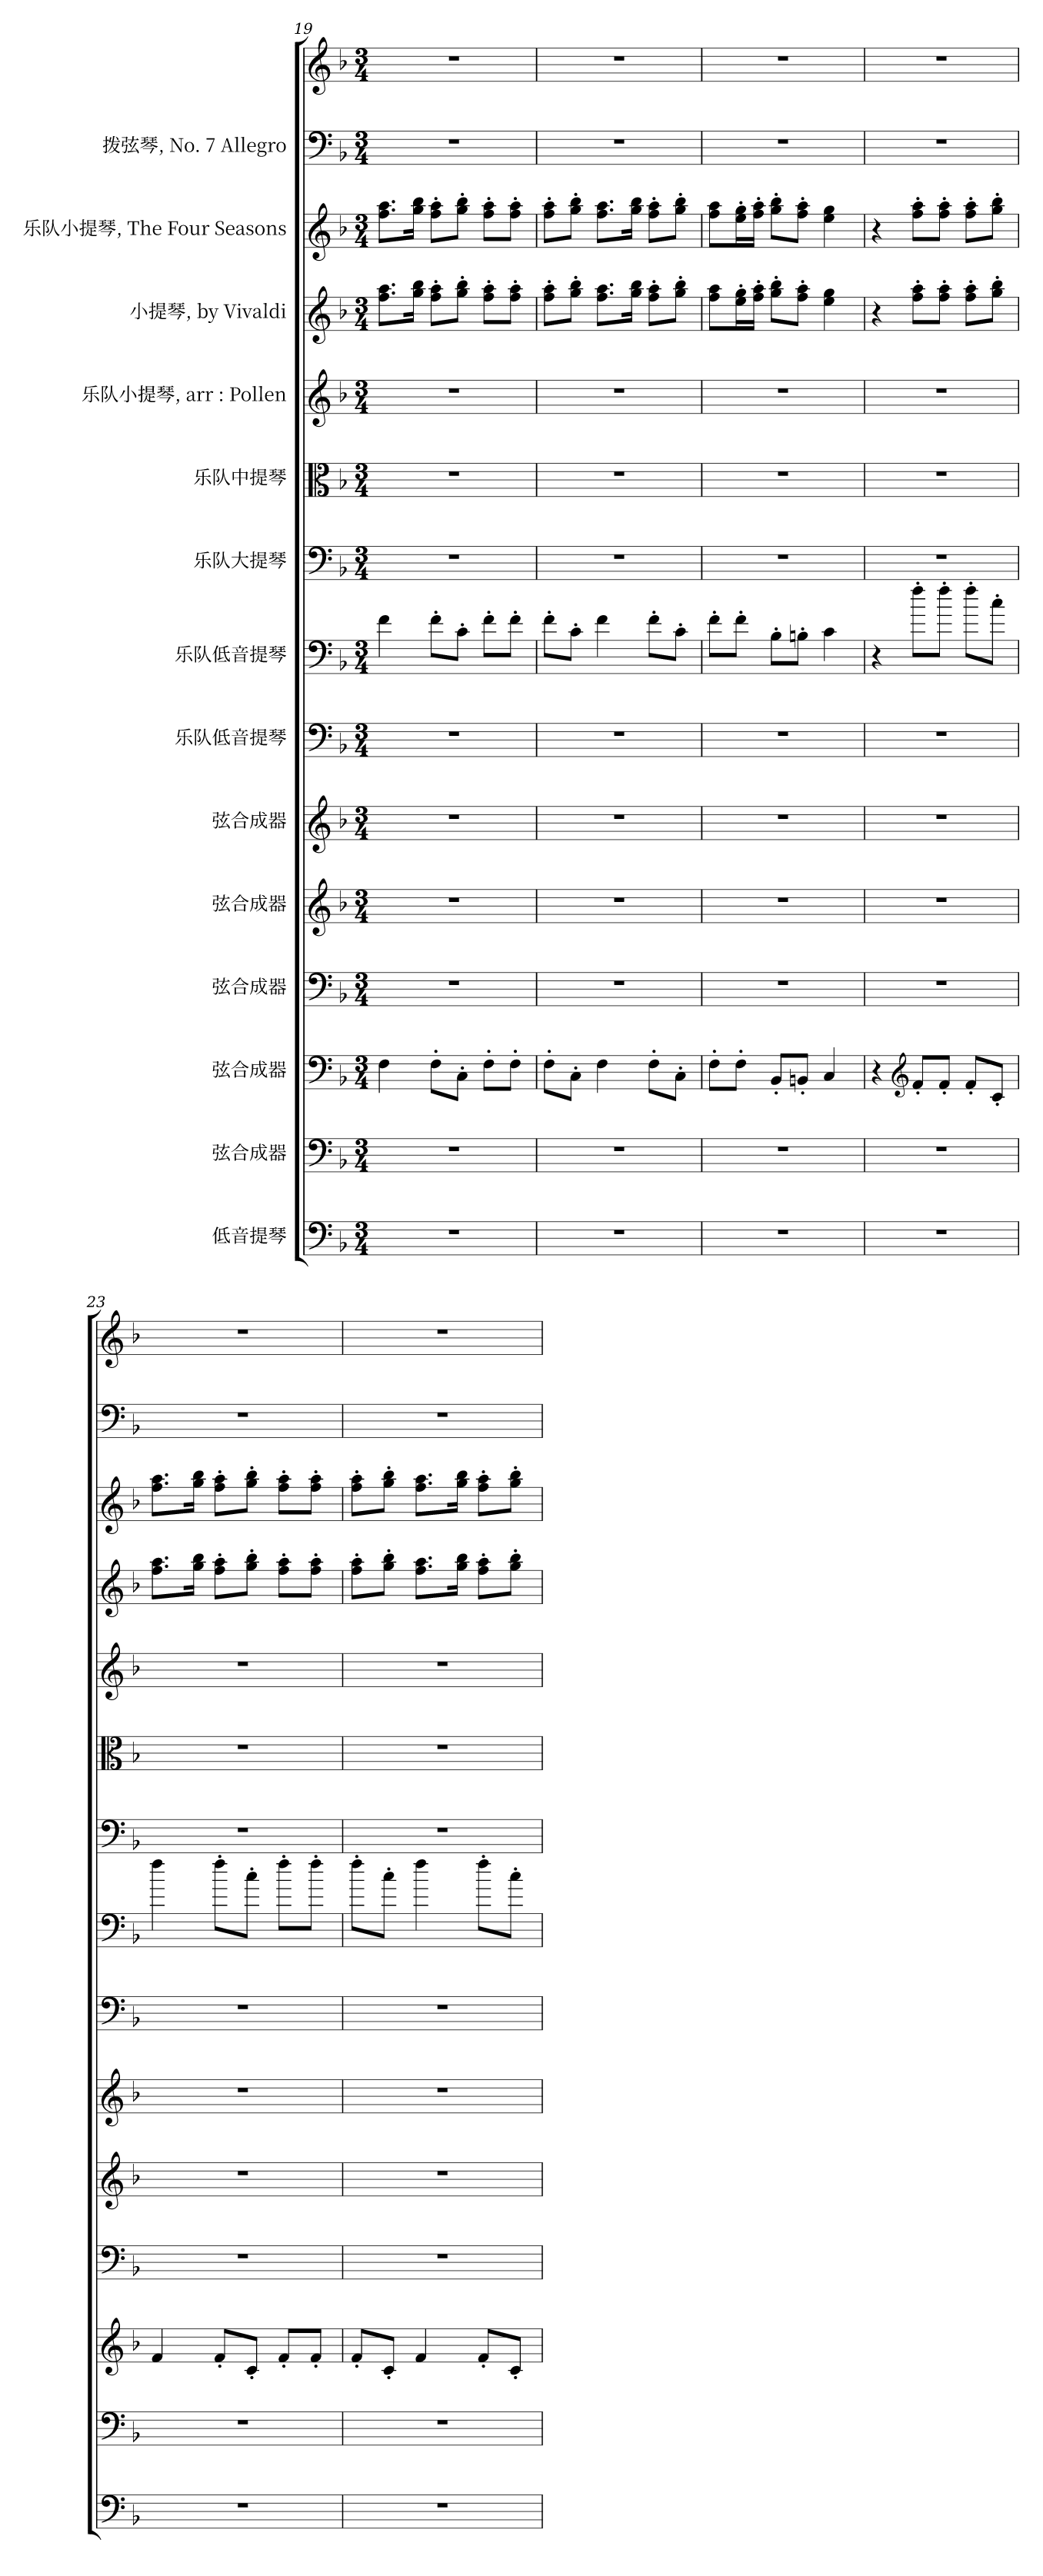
**kern	**kern	**kern	**kern	**kern	**kern	**kern	**kern	**kern	**kern	**kern	**kern	**kern	**kern	**kern
*part14	*part13	*part12	*part11	*part10	*part9	*part8	*part7	*part6	*part5	*part4	*part3	*part2	*part1	*part1
*staff15	*staff14	*staff13	*staff12	*staff11	*staff10	*staff9	*staff8	*staff7	*staff6	*staff5	*staff4	*staff3	*staff2	*staff1
*I"低音提琴	*I"弦合成器	*I"弦合成器	*I"弦合成器	*I"弦合成器	*I"弦合成器	*I"乐队低音提琴	*I"乐队低音提琴	*I"乐队大提琴	*I"乐队中提琴	*I"乐队小提琴, arr : Pollen	*I"小提琴, by Vivaldi	*I"乐队小提琴, The Four Seasons	*I"拨弦琴, No. 7 Allegro	*
!!LO:PB:g=z
*clefF4	*clefF4	*clefF4	*clefF4	*clefG2	*clefG2	*clefF4	*clefF4	*clefF4	*clefC3	*clefG2	*clefG2	*clefG2	*clefF4	*clefG2
*ITrd7c12	*	*	*	*	*	*ITrd7c12	*ITrd7c12	*	*	*	*	*	*	*
*k[b-]	*k[b-]	*k[b-]	*k[b-]	*k[b-]	*k[b-]	*k[b-]	*k[b-]	*k[b-]	*k[b-]	*k[b-]	*k[b-]	*k[b-]	*k[b-]	*k[b-]
*M3/4	*M3/4	*M3/4	*M3/4	*M3/4	*M3/4	*M3/4	*M3/4	*M3/4	*M3/4	*M3/4	*M3/4	*M3/4	*M3/4	*M3/4
=19	=19	=19	=19	=19	=19	=19	=19	=19	=19	=19	=19	=19	=19	=19
2.r	2.r	4F\	2.r	2.r	2.r	2.r	4F\	2.r	2.r	2.r	8.ff\ 8.aa\L	8.ff\ 8.aa\L	2.r	2.r
.	.	.	.	.	.	.	.	.	.	.	16gg\ 16bb-\Jk	16gg\ 16bb-\Jk	.	.
.	.	8F'\L	.	.	.	.	8F'\L	.	.	.	8ff\' 8aa\'L	8ff\' 8aa\'L	.	.
.	.	8C'\J	.	.	.	.	8C'\J	.	.	.	8gg\' 8bb-\'J	8gg\' 8bb-\'J	.	.
.	.	8F'\L	.	.	.	.	8F'\L	.	.	.	8ff\' 8aa\'L	8ff\' 8aa\'L	.	.
.	.	8F'\J	.	.	.	.	8F'\J	.	.	.	8ff\' 8aa\'J	8ff\' 8aa\'J	.	.
=20	=20	=20	=20	=20	=20	=20	=20	=20	=20	=20	=20	=20	=20	=20
2.r	2.r	8F'\L	2.r	2.r	2.r	2.r	8F'\L	2.r	2.r	2.r	8ff\' 8aa\'L	8ff\' 8aa\'L	2.r	2.r
.	.	8C'\J	.	.	.	.	8C'\J	.	.	.	8gg\' 8bb-\'J	8gg\' 8bb-\'J	.	.
.	.	4F\	.	.	.	.	4F\	.	.	.	8.ff\ 8.aa\L	8.ff\ 8.aa\L	.	.
.	.	.	.	.	.	.	.	.	.	.	16gg\ 16bb-\Jk	16gg\ 16bb-\Jk	.	.
.	.	8F'\L	.	.	.	.	8F'\L	.	.	.	8ff\' 8aa\'L	8ff\' 8aa\'L	.	.
.	.	8C'\J	.	.	.	.	8C'\J	.	.	.	8gg\' 8bb-\'J	8gg\' 8bb-\'J	.	.
=21	=21	=21	=21	=21	=21	=21	=21	=21	=21	=21	=21	=21	=21	=21
2.r	2.r	8F'\L	2.r	2.r	2.r	2.r	8F'\L	2.r	2.r	2.r	8ff\ 8aa\L	8ff\ 8aa\L	2.r	2.r
.	.	8F'\J	.	.	.	.	8F'\J	.	.	.	16ee\' 16gg\'L	16ee\' 16gg\'L	.	.
.	.	.	.	.	.	.	.	.	.	.	16ff\' 16aa\'JJ	16ff\' 16aa\'JJ	.	.
.	.	8BB-'/L	.	.	.	.	8BB-'\L	.	.	.	8gg\' 8bb-\'L	8gg\' 8bb-\'L	.	.
.	.	8BBn'/J	.	.	.	.	8BBn'\J	.	.	.	8ff\' 8aa\'J	8ff\' 8aa\'J	.	.
.	.	4C/	.	.	.	.	4C\	.	.	.	4ee\ 4gg\	4ee\ 4gg\	.	.
=22	=22	=22	=22	=22	=22	=22	=22	=22	=22	=22	=22	=22	=22	=22
2.r	2.r	4r	2.r	2.r	2.r	2.r	4r	2.r	2.r	2.r	4r	4r	2.r	2.r
*	*	*clefG2	*	*	*	*	*	*	*	*	*	*	*	*
.	.	8f'/L	.	.	.	.	8f'\L	.	.	.	8ff\' 8aa\'L	8ff\' 8aa\'L	.	.
.	.	8f'/J	.	.	.	.	8f'\J	.	.	.	8ff\' 8aa\'J	8ff\' 8aa\'J	.	.
.	.	8f'/L	.	.	.	.	8f'\L	.	.	.	8ff\' 8aa\'L	8ff\' 8aa\'L	.	.
.	.	8c'/J	.	.	.	.	8c'\J	.	.	.	8gg\' 8bb-\'J	8gg\' 8bb-\'J	.	.
!!LO:PB:g=z
=23	=23	=23	=23	=23	=23	=23	=23	=23	=23	=23	=23	=23	=23	=23
2.r	2.r	4f/	2.r	2.r	2.r	2.r	4f\	2.r	2.r	2.r	8.ff\ 8.aa\L	8.ff\ 8.aa\L	2.r	2.r
.	.	.	.	.	.	.	.	.	.	.	16gg\ 16bb-\Jk	16gg\ 16bb-\Jk	.	.
.	.	8f'/L	.	.	.	.	8f'\L	.	.	.	8ff\' 8aa\'L	8ff\' 8aa\'L	.	.
.	.	8c'/J	.	.	.	.	8c'\J	.	.	.	8gg\' 8bb-\'J	8gg\' 8bb-\'J	.	.
.	.	8f'/L	.	.	.	.	8f'\L	.	.	.	8ff\' 8aa\'L	8ff\' 8aa\'L	.	.
.	.	8f'/J	.	.	.	.	8f'\J	.	.	.	8ff\' 8aa\'J	8ff\' 8aa\'J	.	.
=24	=24	=24	=24	=24	=24	=24	=24	=24	=24	=24	=24	=24	=24	=24
2.r	2.r	8f'/L	2.r	2.r	2.r	2.r	8f'\L	2.r	2.r	2.r	8ff\' 8aa\'L	8ff\' 8aa\'L	2.r	2.r
.	.	8c'/J	.	.	.	.	8c'\J	.	.	.	8gg\' 8bb-\'J	8gg\' 8bb-\'J	.	.
.	.	4f/	.	.	.	.	4f\	.	.	.	8.ff\ 8.aa\L	8.ff\ 8.aa\L	.	.
.	.	.	.	.	.	.	.	.	.	.	16gg\ 16bb-\Jk	16gg\ 16bb-\Jk	.	.
.	.	8f'/L	.	.	.	.	8f'\L	.	.	.	8ff\' 8aa\'L	8ff\' 8aa\'L	.	.
.	.	8c'/J	.	.	.	.	8c'\J	.	.	.	8gg\' 8bb-\'J	8gg\' 8bb-\'J	.	.
=	=	=	=	=	=	=	=	=	=	=	=	=	=	=
*-	*-	*-	*-	*-	*-	*-	*-	*-	*-	*-	*-	*-	*-	*-
